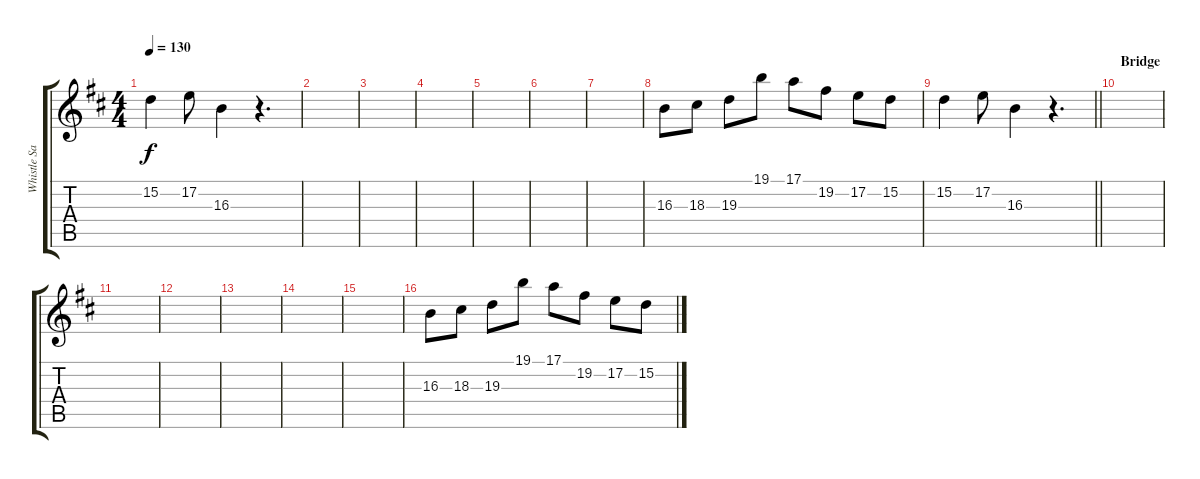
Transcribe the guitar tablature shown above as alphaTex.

\track ("Whistle Sample" "Whistle Sa") {instrument whistle}
\staff {score tabs}
\tuning (E4 B3 G3 D3 A2 E2) {hide}
\ts (4 4)
\tempo 130
\clef g2
\ks d
15.2.4{dy f} 17.2.8 16.3.4 r.4{d} |
|
|
|
|
|
|
16.3.8 18.3.8 19.3.8 19.1.8 17.1.8 19.2.8 17.2.8 15.2.8 |
\barLineRight lightlight
15.2.4 17.2.8 16.3.4 r.4{d} |
\section ("" "Bridge")
|
|
|
|
|
|
16.3.8 18.3.8 19.3.8 19.1.8 17.1.8 19.2.8 17.2.8 15.2.8
